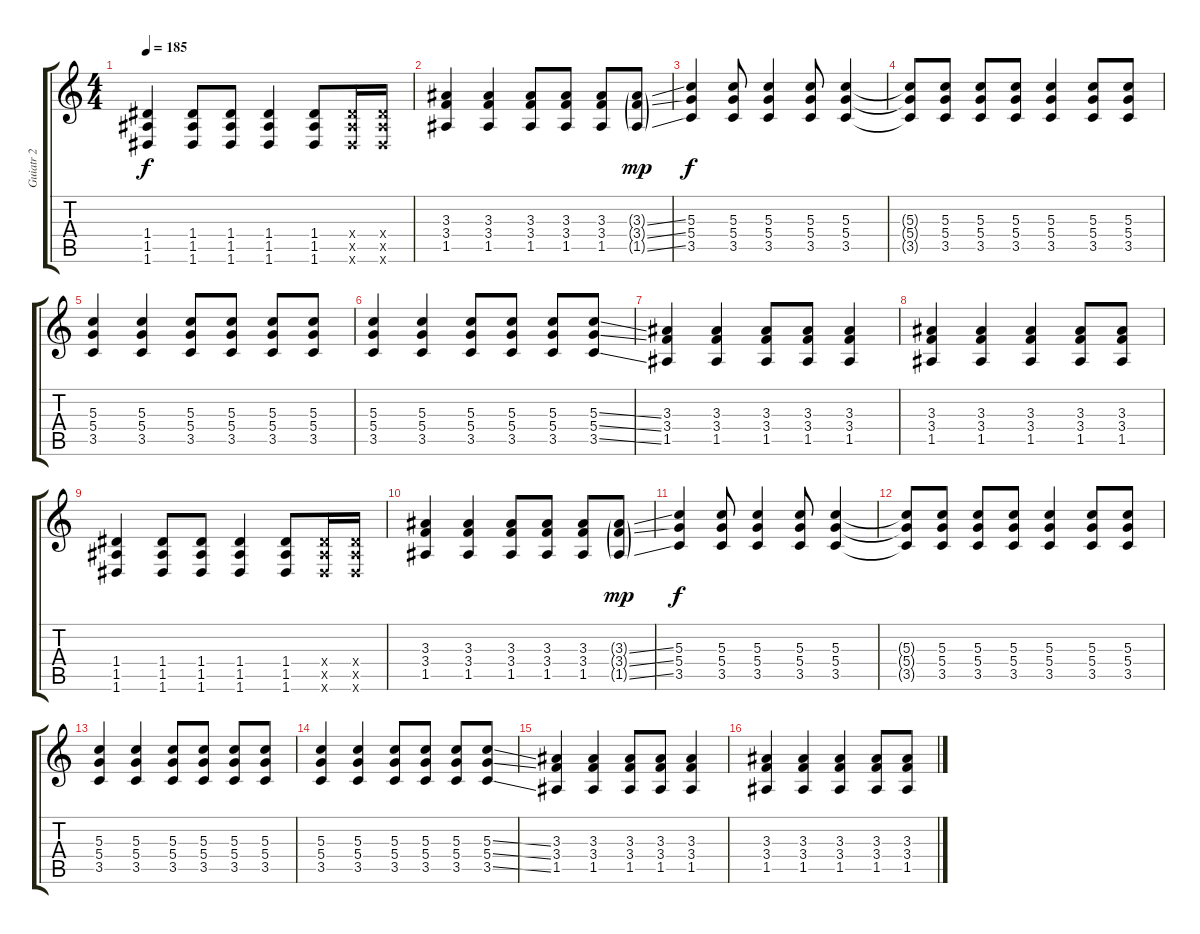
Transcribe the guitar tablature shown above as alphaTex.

\track ("Guiatr 2" "Guiatr 2") {instrument distortionguitar}
\staff {score tabs}
\tuning (E4 B3 G3 D3 A2 D2) {hide}
\ts (4 4)
\tempo 185
\clef g2
\ks c
(1.4 1.5 1.6).4{dy f} (1.4 1.5 1.6).8 (1.4 1.5 1.6).8 (1.4 1.5 1.6).4 (1.4 1.5 1.6).8 (1.4{x} 1.5{x} 1.6{x}).16 (1.4{x} 1.5{x} 1.6{x}).16 |
(3.3 3.4 1.5).4 (3.3 3.4 1.5).4 (3.3 3.4 1.5).8 (3.3 3.4 1.5).8 (3.3 3.4 1.5).8 (3.3{ss g} 3.4{ss g} 1.5{ss g}).8{dy mp} |
(5.3 5.4 3.5).4{dy f} (5.3 5.4 3.5).8 (5.3 5.4 3.5).4 (5.3 5.4 3.5).8 (5.3 5.4 3.5).4 |
(5.3{t} 5.4{t} 3.5{t}).8 (5.3 5.4 3.5).8 (5.3 5.4 3.5).8 (5.3 5.4 3.5).8 (5.3 5.4 3.5).4 (5.3 5.4 3.5).8 (5.3 5.4 3.5).8 |
(5.3 5.4 3.5).4 (5.3 5.4 3.5).4 (5.3 5.4 3.5).8 (5.3 5.4 3.5).8 (5.3 5.4 3.5).8 (5.3 5.4 3.5).8 |
(5.3 5.4 3.5).4 (5.3 5.4 3.5).4 (5.3 5.4 3.5).8 (5.3 5.4 3.5).8 (5.3 5.4 3.5).8 (5.3{ss} 5.4{ss} 3.5{ss}).8 |
(3.3 3.4 1.5).4 (3.3 3.4 1.5).4 (3.3 3.4 1.5).8 (3.3 3.4 1.5).8 (3.3 3.4 1.5).4 |
(3.3 3.4 1.5).4 (3.3 3.4 1.5).4 (3.3 3.4 1.5).4 (3.3 3.4 1.5).8 (3.3 3.4 1.5).8 |
(1.4 1.5 1.6).4 (1.4 1.5 1.6).8 (1.4 1.5 1.6).8 (1.4 1.5 1.6).4 (1.4 1.5 1.6).8 (1.4{x} 1.5{x} 1.6{x}).16 (1.4{x} 1.5{x} 1.6{x}).16 |
(3.3 3.4 1.5).4 (3.3 3.4 1.5).4 (3.3 3.4 1.5).8 (3.3 3.4 1.5).8 (3.3 3.4 1.5).8 (3.3{ss g} 3.4{ss g} 1.5{ss g}).8{dy mp} |
(5.3 5.4 3.5).4{dy f} (5.3 5.4 3.5).8 (5.3 5.4 3.5).4 (5.3 5.4 3.5).8 (5.3 5.4 3.5).4 |
(5.3{t} 5.4{t} 3.5{t}).8 (5.3 5.4 3.5).8 (5.3 5.4 3.5).8 (5.3 5.4 3.5).8 (5.3 5.4 3.5).4 (5.3 5.4 3.5).8 (5.3 5.4 3.5).8 |
(5.3 5.4 3.5).4 (5.3 5.4 3.5).4 (5.3 5.4 3.5).8 (5.3 5.4 3.5).8 (5.3 5.4 3.5).8 (5.3 5.4 3.5).8 |
(5.3 5.4 3.5).4 (5.3 5.4 3.5).4 (5.3 5.4 3.5).8 (5.3 5.4 3.5).8 (5.3 5.4 3.5).8 (5.3{ss} 5.4{ss} 3.5{ss}).8 |
(3.3 3.4 1.5).4 (3.3 3.4 1.5).4 (3.3 3.4 1.5).8 (3.3 3.4 1.5).8 (3.3 3.4 1.5).4 |
(3.3 3.4 1.5).4 (3.3 3.4 1.5).4 (3.3 3.4 1.5).4 (3.3 3.4 1.5).8 (3.3 3.4 1.5).8
